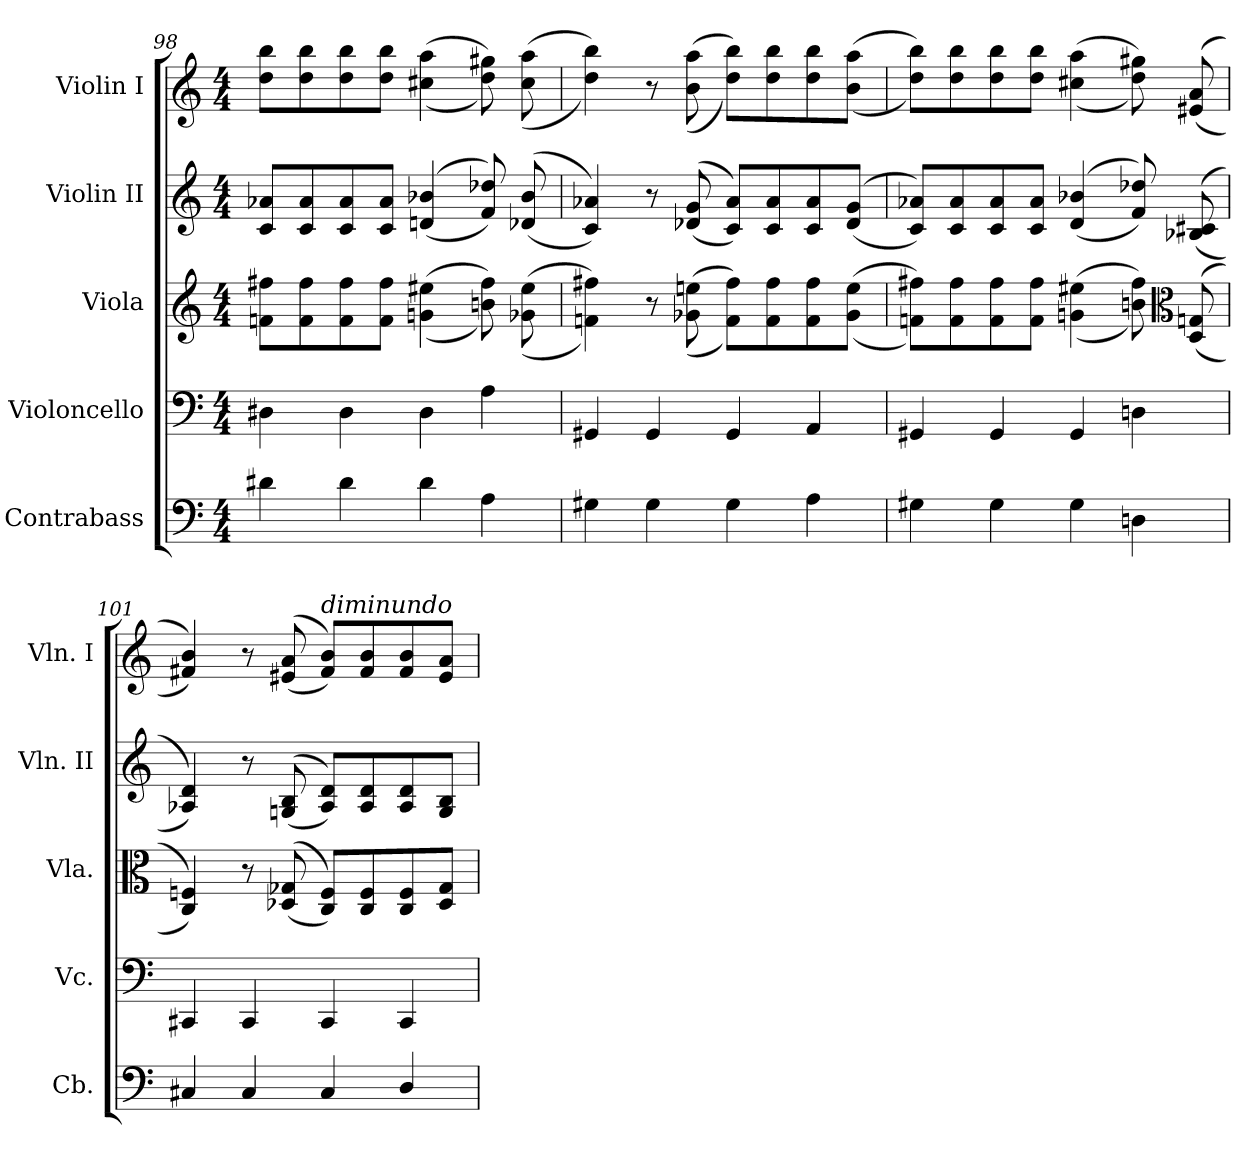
**kern	**kern	**kern	**kern	**kern
*part5	*part4	*part3	*part2	*part1
*staff5	*staff4	*staff3	*staff2	*staff1
*I"Contrabass	*I"Violoncello	*I"Viola	*I"Violin II	*I"Violin I
*I'Cb.	*I'Vc.	*I'Vla.	*I'Vln. II	*I'Vln. I
*clefF4	*clefF4	*clefG2	*clefG2	*clefG2
*ITrd7c12	*	*	*	*
*k[]	*k[]	*k[]	*k[]	*k[]
*C:	*C:	*C:	*C:	*C:
*M4/4	*M4/4	*M4/4	*M4/4	*M4/4
=98	=98	=98	=98	=98
4D#X	4D#X	8fn 8ff#XL	8c 8a-XL	8dd 8bbL
.	.	8f 8ff#	8c 8a-	8dd 8bb
4D#	4D#	8f 8ff#	8c 8a-	8dd 8bb
.	.	8f 8ff#J	8c 8a-J	8dd 8bbJ
4D#	4D#	(<(>4gn 4ee#X	(<(>4dn 4b-X	(<(>4cc#X 4aa
4AA	4A	8bn 8ff#))	8f 8dd-X))	8dd 8gg#X))
.	.	(<(>8g-X 8ee#	(<(>8d-X 8b-	(<(>8cc# 8aa
=99	=99	=99	=99	=99
4GG#X	4GG#X	4fn 4ff#X))	4c 4a-X))	4dd 4bb))
4GG#	4GG#	8r	8r	8r
.	.	(<(>8g-X 8een	(<(>8d-X 8g	(<(>8b 8aa
4GG#	4GG#	8f 8ff#L))	8c 8a-L))	8dd 8bbL))
.	.	8f 8ff#	8c 8a-	8dd 8bb
4AA	4AA	8f 8ff#	8c 8a-	8dd 8bb
.	.	(<(>8g- 8eeJ	(<(>8d- 8gJ	(<(>8b 8aaJ
=100	=100	=100	=100	=100
4GG#X	4GG#X	8fn 8ff#XL))	8c 8a-XL))	8dd 8bbL))
.	.	8f 8ff#	8c 8a-	8dd 8bb
4GG#	4GG#	8f 8ff#	8c 8a-	8dd 8bb
.	.	8f 8ff#J	8c 8a-J	8dd 8bbJ
4GG#	4GG#	(<(>4gn 4ee#X	(<(>4d 4b-X	(<(>4cc#X 4aa
4DDn	4Dn	8bn 8ff#))	8f 8dd-X))	8dd 8gg#X))
*	*	*clefC3	*	*
.	.	(<(>8D 8Gn	(<(>8B-X 8c#X	(<(>8e#X 8a
=101	=101	=101	=101	=101
4CC#X	4CC#X	4C 4Fn))	4A-X 4d))	4f#X 4b))
4CC#	4CC#	8r	8r	8r
.	.	(<(>8D-X 8G-X	(<(>8Gn 8B	(<(>8e#X 8a
!	!	!	!	!LO:TX:a:i:t=diminundo
4CC#	4CC#	8C 8FL))	8A- 8dL))	8f# 8bL))
.	.	8C 8F	8A- 8d	8f# 8b
4DD/	4CC#	8C 8F	8A- 8d	8f# 8b
.	.	8D- 8G-J	8G 8BJ	8e# 8aJ
=	=	=	=	=
*-	*-	*-	*-	*-
